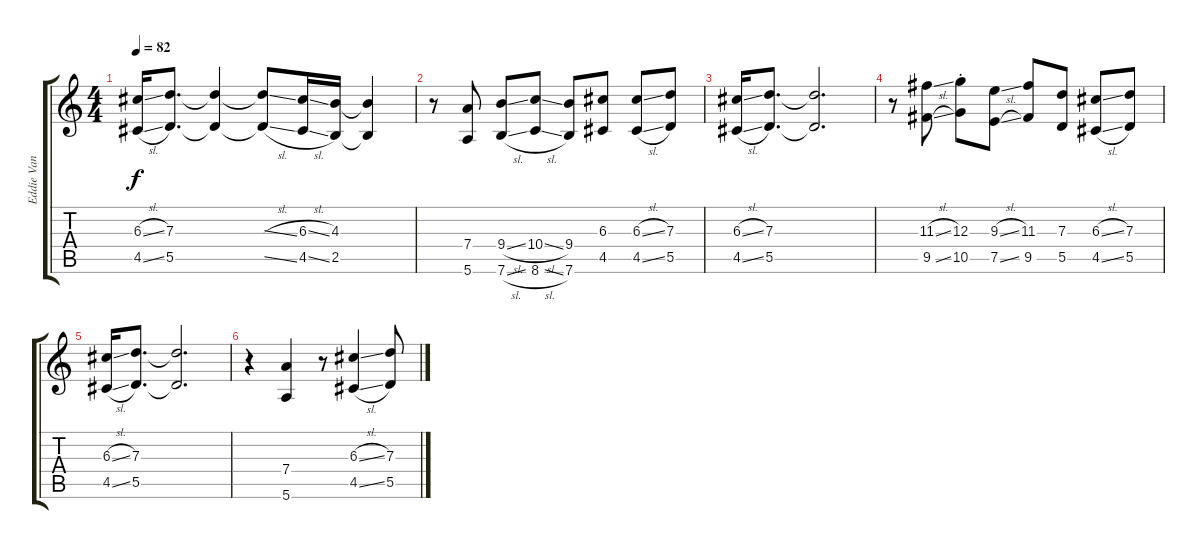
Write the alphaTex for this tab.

\track ("Eddie Van Halen (Lead Guitar)" "Eddie Van ") {instrument electricguitarclean}
\staff {score tabs}
\tuning (E4 B3 G3 D3 A2 E2) {hide}
\ts (4 4)
\tempo 82
\clef g2
\ks c
(6.3{sl} 4.5{sl}).16{dy f} (7.3 5.5).8{d} (7.3{t} 5.5{t}).4 (7.3{sl t} 5.5{sl t}).8 (6.3{sl} 4.5{sl}).16 (4.3 2.5).16 (4.3{t} 2.5{t}).4 |
r.8 (7.4 5.6).8 (9.4{sl} 7.6{sl}).8 (10.4{sl} 8.6{sl}).8 (9.4 7.6).8 (6.3 4.5).8 (6.3{sl} 4.5{sl}).8 (7.3 5.5).8 |
(6.3{sl} 4.5{sl}).16 (7.3 5.5).8{d} (7.3{t} 5.5{t}).2{d} |
r.8 (11.3{sl} 9.5{sl}).8 (12.3{st} 10.5{st}).8 (9.3{sl} 7.5{sl}).8 (11.3 9.5).8 (7.3 5.5).8 (6.3{sl} 4.5{sl}).8 (7.3 5.5).8 |
(6.3{sl} 4.5{sl}).16 (7.3 5.5).8{d} (7.3{t} 5.5{t}).2{d} |
r.4 (7.4 5.6).4 r.8 (6.3{sl} 4.5{sl}).4 (7.3 5.5).8
